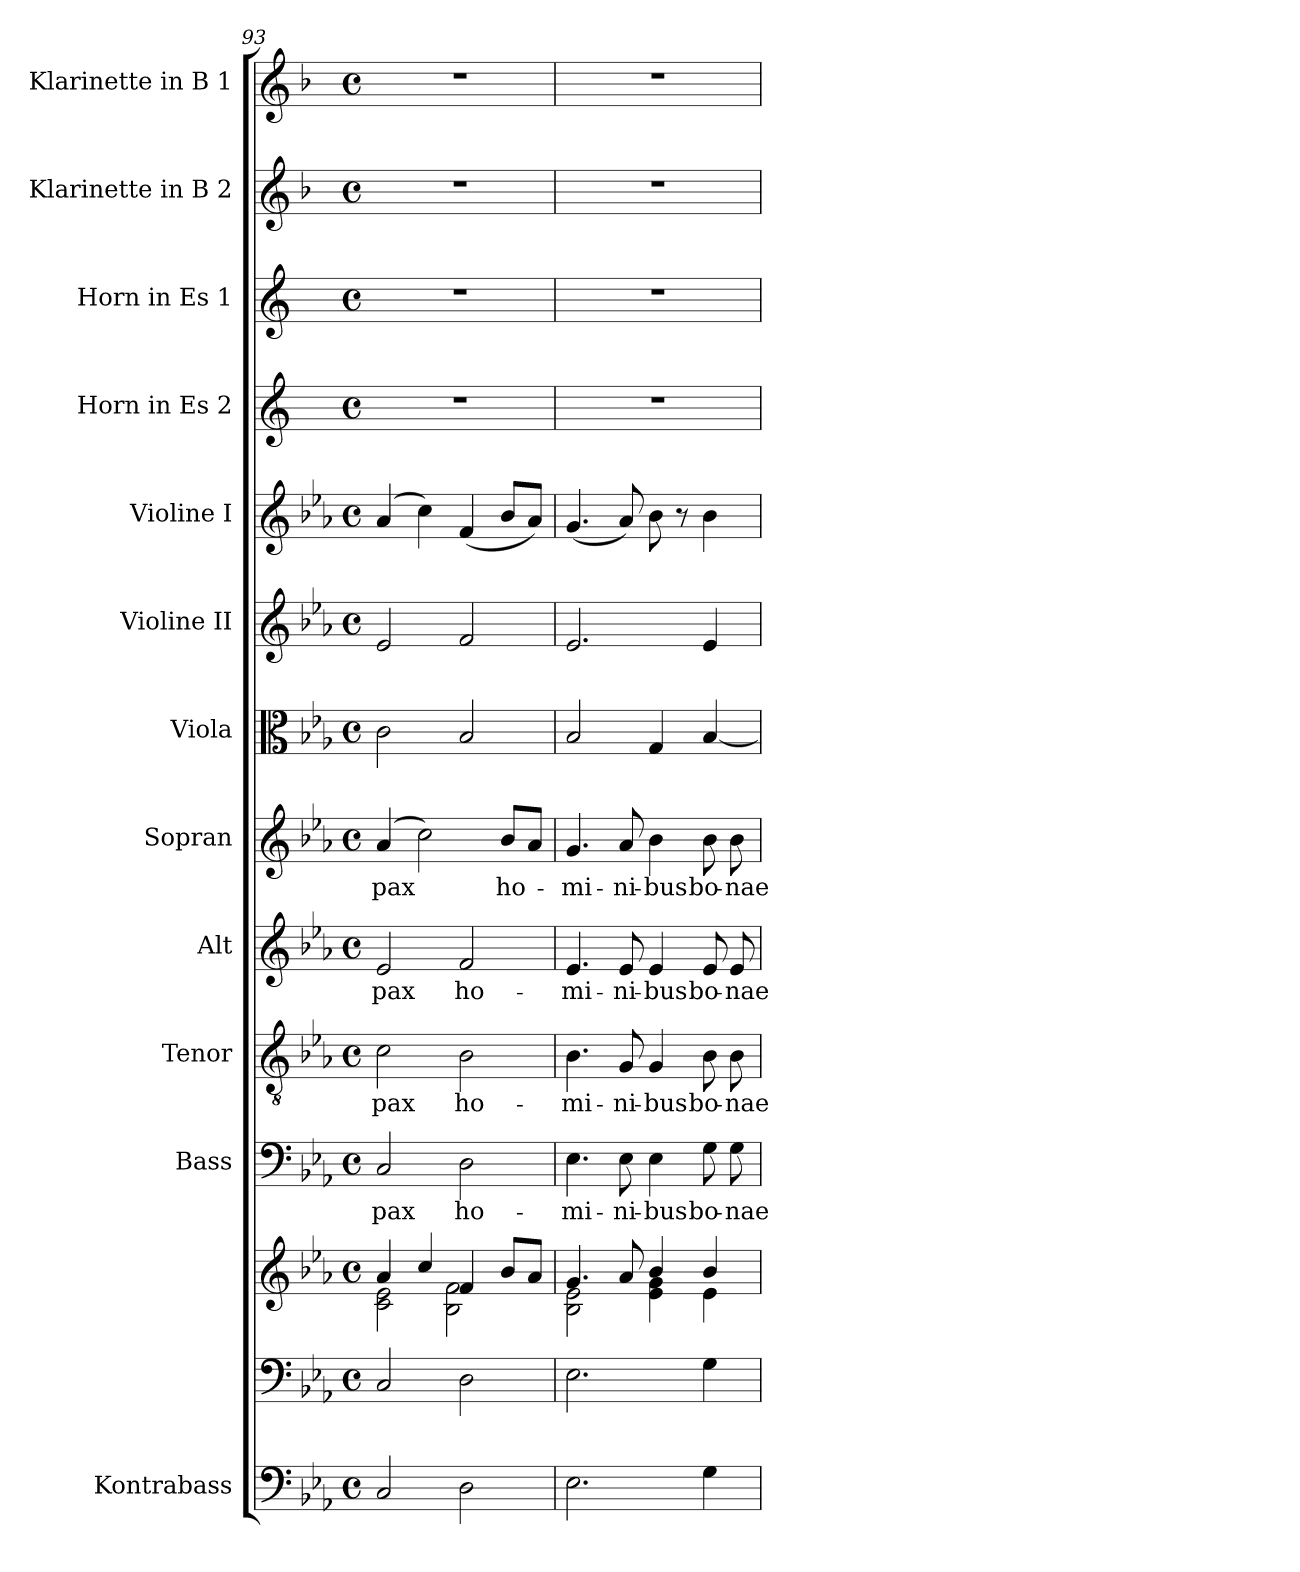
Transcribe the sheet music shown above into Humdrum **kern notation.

**kern	**kern	**kern	**kern	**text	**kern	**text	**kern	**text	**kern	**text	**kern	**kern	**kern	**kern	**kern	**kern	**kern
*part13	*part12	*part12	*part11	*part11	*part10	*part10	*part9	*part9	*part8	*part8	*part7	*part6	*part5	*part4	*part3	*part2	*part1
*staff14	*staff13	*staff12	*staff11	*staff11	*staff10	*staff10	*staff9	*staff9	*staff8	*staff8	*staff7	*staff6	*staff5	*staff4	*staff3	*staff2	*staff1
*I"Kontrabass	*	*	*I"Bass	*	*I"Tenor	*	*I"Alt	*	*I"Sopran	*	*I"Viola	*I"Violine II	*I"Violine I	*I"Horn in Es 2	*I"Horn in Es 1	*I"Klarinette in B 2	*I"Klarinette in B 1
*I'Kb.	*	*	*I'B	*	*I'T	*	*I'A	*	*I'S	*	*I'Vla.	*I'Vl. II	*I'Vl. I	*I'Hrn. 2	*I'Hrn. 1	*	*
*clefF4	*clefF4	*clefG2	*clefF4	*	*clefGv2	*	*clefG2	*	*clefG2	*	*clefC3	*clefG2	*clefG2	*clefG2	*clefG2	*clefG2	*clefG2
*ITrd7c12	*	*	*	*	*	*	*	*	*	*	*	*	*	*ITrd5c9	*ITrd5c9	*ITrd1c2	*ITrd1c2
*k[b-e-a-]	*k[b-e-a-]	*k[b-e-a-]	*k[b-e-a-]	*	*k[b-e-a-]	*	*k[b-e-a-]	*	*k[b-e-a-]	*	*k[b-e-a-]	*k[b-e-a-]	*k[b-e-a-]	*k[b-e-a-]	*k[b-e-a-]	*k[b-e-a-]	*k[b-e-a-]
*E-:	*E-:	*E-:	*E-:	*	*E-:	*	*E-:	*	*E-:	*	*E-:	*E-:	*E-:	*E-:	*E-:	*E-:	*E-:
*M4/4	*M4/4	*M4/4	*M4/4	*	*M4/4	*	*M4/4	*	*M4/4	*	*M4/4	*M4/4	*M4/4	*M4/4	*M4/4	*M4/4	*M4/4
*met(c)	*met(c)	*met(c)	*met(c)	*	*met(c)	*	*met(c)	*	*met(c)	*	*met(c)	*met(c)	*met(c)	*met(c)	*met(c)	*met(c)	*met(c)
=93	=93	=93	=93	=93	=93	=93	=93	=93	=93	=93	=93	=93	=93	=93	=93	=93	=93
*	*	*^	*	*	*	*	*	*	*	*	*	*	*	*	*	*	*
!	!	!	!	!	!LO:LY:b	!	!LO:LY:b	!	!LO:LY:b	!	!LO:LY:b	!	!	!	!	!	!	!
2CC/	2C/	4a-/	2c\ 2e-\	2C/	pax	2c\	pax	2e-/	pax	(4a-/	pax	2c\	2e-/	(4a-/	1r	1r	1r	1r
.	.	4cc/	.	.	.	.	.	.	.	2cc\)	.	.	.	4cc\)	.	.	.	.
!	!	!	!	!	!LO:LY:b	!	!LO:LY:b	!	!LO:LY:b	!	!	!	!	!	!	!	!	!
2DD\	2D\	4f/	2B-\ 2f\	2D\	ho-	2B-\	ho-	2f/	ho-	.	.	2B-/	2f/	(<4f/	.	.	.	.
!	!	!	!	!	!	!	!	!	!	!	!LO:LY:b	!	!	!	!	!	!	!
.	.	8b-/L	.	.	.	.	.	.	.	8b-/L	ho-	.	.	8b-/L	.	.	.	.
.	.	8a-/J	.	.	.	.	.	.	.	8a-/J	.	.	.	8a-/J)	.	.	.	.
!!LO:PB:g=z
=94	=94	=94	=94	=94	=94	=94	=94	=94	=94	=94	=94	=94	=94	=94	=94	=94	=94	=94
!	!	!	!	!	!LO:LY:b	!	!LO:LY:b	!	!LO:LY:b	!	!LO:LY:b	!	!	!	!	!	!	!
2.EE-\	2.E-\	4.g/	2B-\ 2e-\	4.E-\	-mi-	4.B-\	-mi-	4.e-/	-mi-	4.g/	-mi-	2B-/	2.e-/	(<4.g/	1r	1r	1r	1r
!	!	!	!	!	!LO:LY:b	!	!LO:LY:b	!	!LO:LY:b	!	!LO:LY:b	!	!	!	!	!	!	!
.	.	8a-/	.	8E-\	-ni-	8G/	-ni-	8e-/	-ni-	8a-/	-ni-	.	.	8a-/)	.	.	.	.
!	!	!	!	!	!LO:LY:b	!	!LO:LY:b	!	!LO:LY:b	!	!LO:LY:b	!	!	!	!	!	!	!
.	.	4b-/	4e-\ 4g\	4E-\	-bus	4G/	-bus	4e-/	-bus	4b-\	-bus	4G/	.	8b-\	.	.	.	.
.	.	.	.	.	.	.	.	.	.	.	.	.	.	8r	.	.	.	.
!	!	!	!	!	!LO:LY:b	!	!LO:LY:b	!	!LO:LY:b	!	!LO:LY:b	!	!	!	!	!	!	!
4GG\	4G\	4b-/	4e-\	8G\	bo-	8B-\	bo-	8e-/	bo-	8b-\	bo-	[4B-/	4e-/	4b-\	.	.	.	.
!	!	!	!	!	!LO:LY:b	!	!LO:LY:b	!	!LO:LY:b	!	!LO:LY:b	!	!	!	!	!	!	!
.	.	.	.	8G\	-nae	8B-\	-nae	8e-/	-nae	8b-\	-nae	.	.	.	.	.	.	.
*	*	*v	*v	*	*	*	*	*	*	*	*	*	*	*	*	*	*	*
=	=	=	=	=	=	=	=	=	=	=	=	=	=	=	=	=	=
*-	*-	*-	*-	*-	*-	*-	*-	*-	*-	*-	*-	*-	*-	*-	*-	*-	*-
